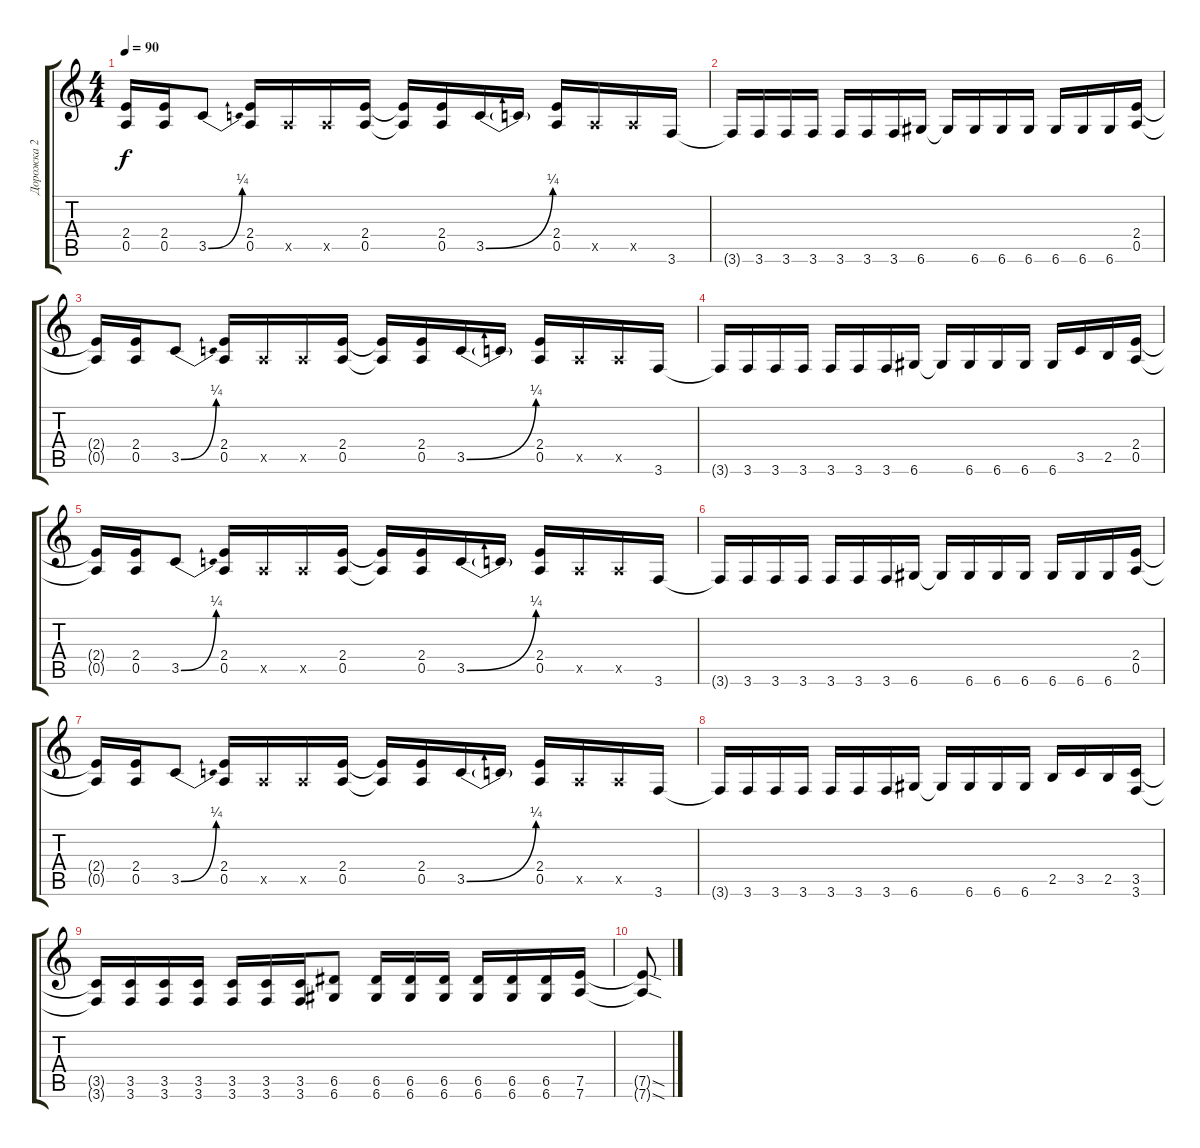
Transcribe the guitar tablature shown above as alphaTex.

\track ("Дорожка 2" "Дорожка 2") {instrument distortionguitar}
\staff {score tabs}
\tuning (E4 B3 G3 D3 A2 D2) {hide}
\ts (4 4)
\tempo 90
\clef g2
\ks c
(2.4{t} 0.5{t}).16{dy f} (2.4 0.5).16 3.5{be (bend 0 0 60 1)}.8 (2.4 0.5).16 0.5{x}.16 0.5{x}.16 (2.4 0.5).16 (2.4{t} 0.5{t}).16 (2.4 0.5).16 3.5{be (bend 0 0 60 1)}.16 3.5{t}.16 (2.4 0.5).16 0.5{x}.16 0.5{x}.16 3.6.16 |
3.6{t}.16 3.6.16 3.6.16 3.6.16 3.6.16 3.6.16 3.6.16 6.6.16 6.6{t}.16 6.6.16 6.6.16 6.6.16 6.6.16 6.6.16 6.6.16 (2.4 0.5).16 |
(2.4{t} 0.5{t}).16 (2.4 0.5).16 3.5{be (bend 0 0 60 1)}.8 (2.4 0.5).16 0.5{x}.16 0.5{x}.16 (2.4 0.5).16 (2.4{t} 0.5{t}).16 (2.4 0.5).16 3.5{be (bend 0 0 60 1)}.16 3.5{t}.16 (2.4 0.5).16 0.5{x}.16 0.5{x}.16 3.6.16 |
3.6{t}.16 3.6.16 3.6.16 3.6.16 3.6.16 3.6.16 3.6.16 6.6.16 6.6{t}.16 6.6.16 6.6.16 6.6.16 6.6.16 3.5.16 2.5.16 (2.4 0.5).16 |
(2.4{t} 0.5{t}).16 (2.4 0.5).16 3.5{be (bend 0 0 60 1)}.8 (2.4 0.5).16 0.5{x}.16 0.5{x}.16 (2.4 0.5).16 (2.4{t} 0.5{t}).16 (2.4 0.5).16 3.5{be (bend 0 0 60 1)}.16 3.5{t}.16 (2.4 0.5).16 0.5{x}.16 0.5{x}.16 3.6.16 |
3.6{t}.16 3.6.16 3.6.16 3.6.16 3.6.16 3.6.16 3.6.16 6.6.16 6.6{t}.16 6.6.16 6.6.16 6.6.16 6.6.16 6.6.16 6.6.16 (2.4 0.5).16 |
(2.4{t} 0.5{t}).16 (2.4 0.5).16 3.5{be (bend 0 0 60 1)}.8 (2.4 0.5).16 0.5{x}.16 0.5{x}.16 (2.4 0.5).16 (2.4{t} 0.5{t}).16 (2.4 0.5).16 3.5{be (bend 0 0 60 1)}.16 3.5{t}.16 (2.4 0.5).16 0.5{x}.16 0.5{x}.16 3.6.16 |
3.6{t}.16 3.6.16 3.6.16 3.6.16 3.6.16 3.6.16 3.6.16 6.6.16 6.6{t}.16 6.6.16 6.6.16 6.6.16 2.5.16 3.5.16 2.5.16 (3.5 3.6).16 |
(3.5{t} 3.6{t}).16 (3.5 3.6).16 (3.5 3.6).16 (3.5 3.6).16 (3.5 3.6).16 (3.5 3.6).16 (3.5 3.6).16 (6.5 6.6).8 (6.5 6.6).16 (6.5 6.6).16 (6.5 6.6).16 (6.5 6.6).16 (6.5 6.6).16 (6.5 6.6).16 (7.5 7.6).16 |
(7.5{sod t} 7.6{sod t}).8
